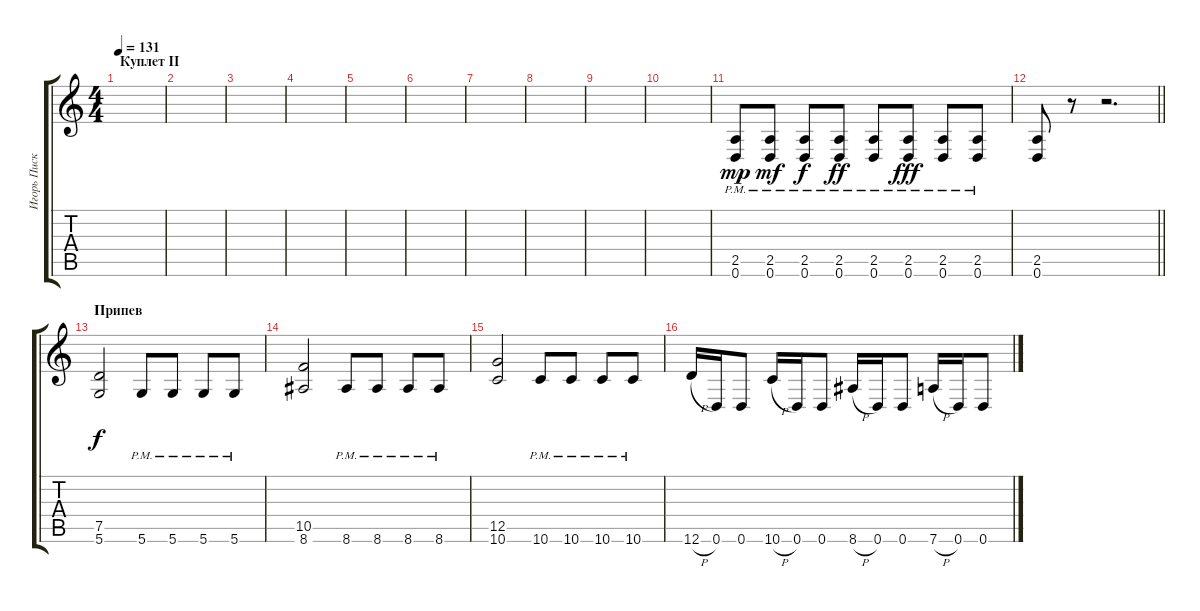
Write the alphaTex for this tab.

\track ("Игорь Пискарёв" "Игорь Писк") {instrument overdrivenguitar}
\staff {score tabs}
\tuning (E4 B3 G3 D3 G2 D2) {hide}
\ts (4 4)
\section ("" "Куплет II")
\tempo 131
\clef g2
\ks c
|
|
|
|
|
|
|
|
|
|
(2.5{pm} 0.6{pm}).8{dy mp} (2.5{pm} 0.6{pm}).8{dy mf} (2.5{pm} 0.6{pm}).8{dy f} (2.5{pm} 0.6{pm}).8{dy ff} (2.5{pm} 0.6{pm}).8 (2.5{pm} 0.6{pm}).8{dy fff} (2.5{pm} 0.6{pm}).8 (2.5{pm} 0.6{pm}).8 |
\barLineRight lightlight
(2.5 0.6).8 r.8 r.2{d} |
\section ("" "Припев")
(7.5 5.6).2{dy f} 5.6{pm}.8 5.6{pm}.8 5.6{pm}.8 5.6{pm}.8 |
(10.5 8.6).2 8.6{pm}.8 8.6{pm}.8 8.6{pm}.8 8.6{pm}.8 |
(12.5 10.6).2 10.6{pm}.8 10.6{pm}.8 10.6{pm}.8 10.6{pm}.8 |
12.6{h}.16 0.6.16 0.6.8 10.6{h}.16 0.6.16 0.6.8 8.6{h}.16 0.6.16 0.6.8 7.6{h}.16 0.6.16 0.6.8
